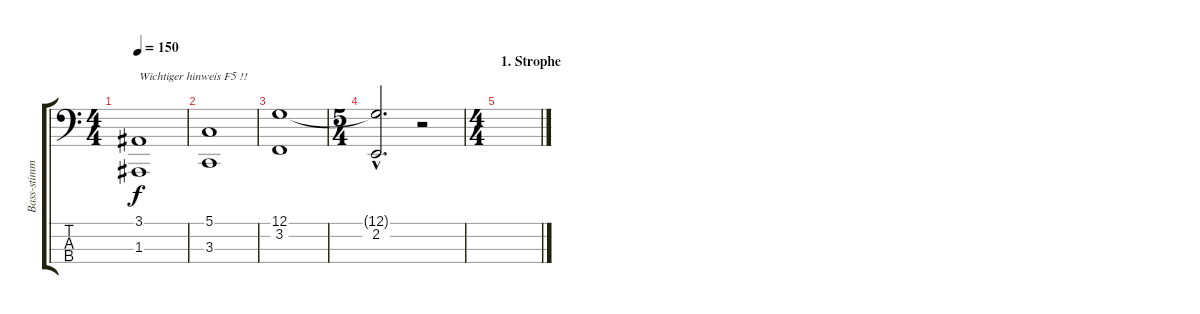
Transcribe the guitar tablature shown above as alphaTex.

\track ("Bass-stimmen" "Bass-stimm") {instrument lead8bassandlead}
\staff {score tabs}
\tuning (G2 D2 A1 E1) {hide}
\ts (4 4)
\tempo 150
\clef f4
\ks c
(3.1 1.3).1{txt "Wichtiger hinweis F5 !!" dy f volume 5 instrument lead8bassandlead} |
(5.1 3.3).1 |
(12.1 3.2).1 |
\ts (5 4)
(12.1{hac t} 2.2{hac}).2{d} r.2 |
\ts (4 4)
\section ("" "1. Strophe")
